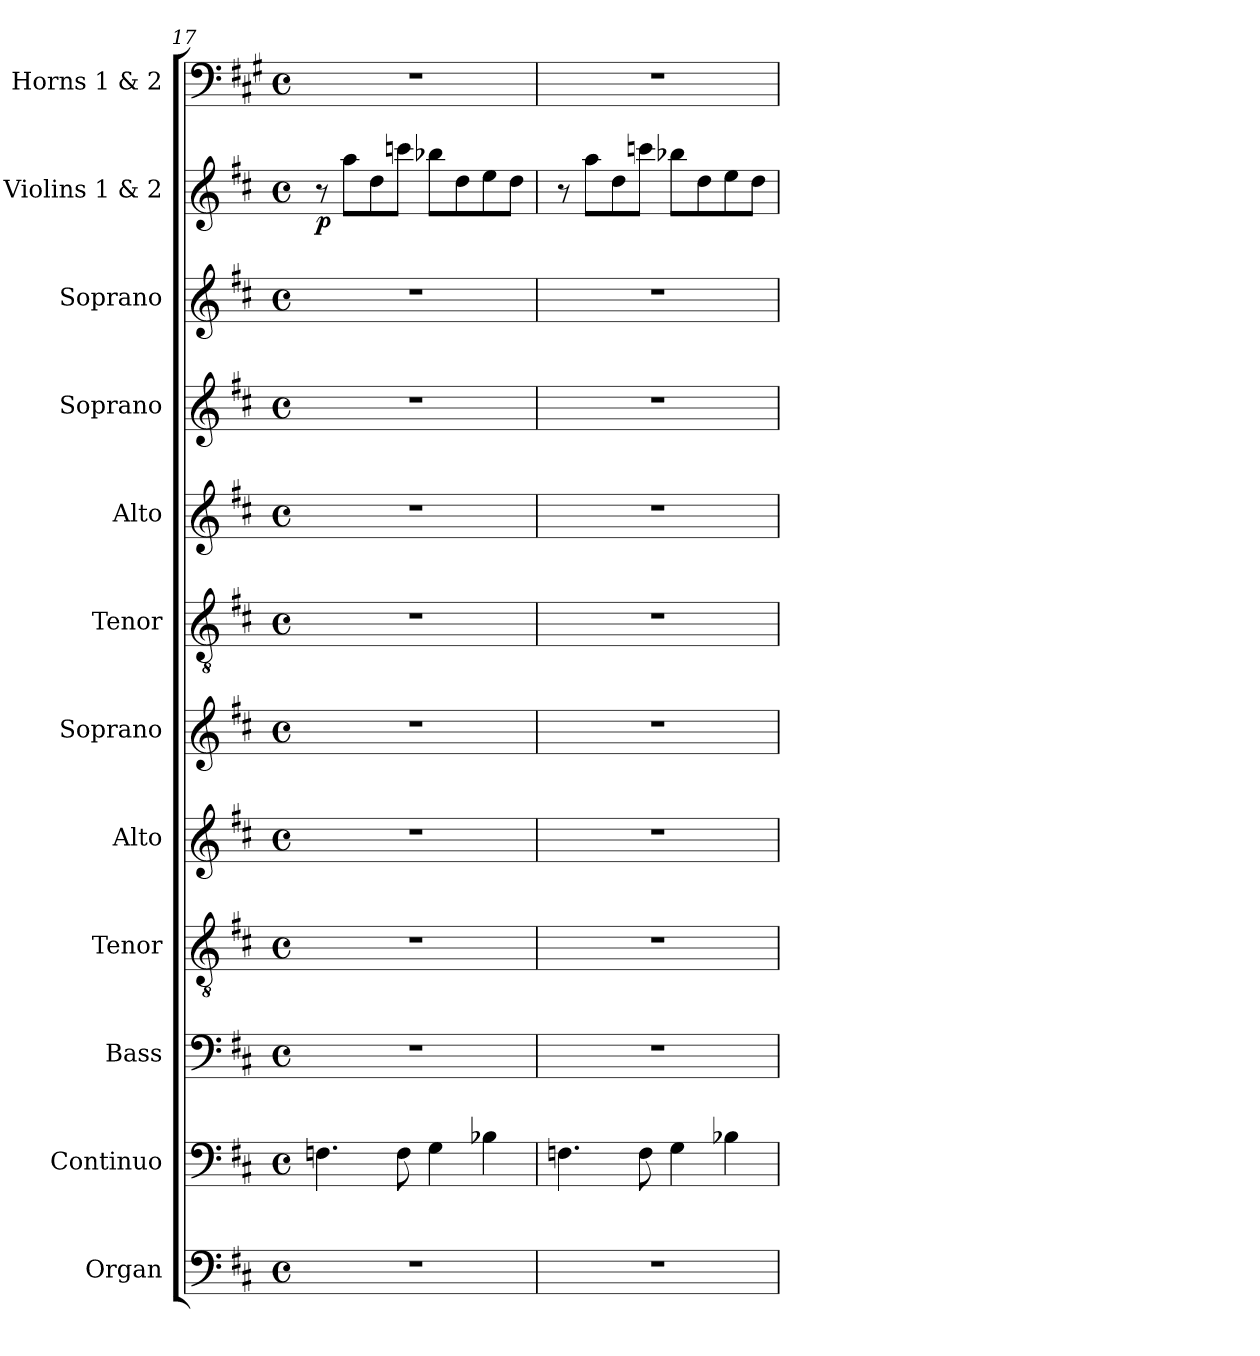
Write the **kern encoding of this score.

**kern	**kern	**kern	**kern	**kern	**kern	**kern	**kern	**kern	**kern	**kern	**dynam	**kern
*part12	*part11	*part10	*part9	*part8	*part7	*part6	*part5	*part4	*part3	*part2	*part2	*part1
*staff12	*staff11	*staff10	*staff9	*staff8	*staff7	*staff6	*staff5	*staff4	*staff3	*staff2	*staff2	*staff1
*I"Organ	*I"Continuo	*I"Bass	*I"Tenor	*I"Alto	*I"Soprano	*I"Tenor	*I"Alto	*I"Soprano	*I"Soprano	*I"Violins 1 & 2	*	*I"Horns 1 & 2
*I'Org.	*I'Cont.	*I'B.	*I'T.	*I'A.	*I'S.	*I'T.	*I'A.	*I'S.	*I'S.	*I'Vlns	*	*I'Hns.
*clefF4	*clefF4	*clefF4	*clefGv2	*clefG2	*clefG2	*clefGv2	*clefG2	*clefG2	*clefG2	*clefG2	*	*clefF4
*	*	*	*ITrd7c12	*	*	*ITrd7c12	*	*	*	*	*	*ITrd4c7
*k[f#c#]	*k[f#c#]	*k[f#c#]	*k[f#c#]	*k[f#c#]	*k[f#c#]	*k[f#c#]	*k[f#c#]	*k[f#c#]	*k[f#c#]	*k[f#c#]	*	*k[f#c#]
*D:	*D:	*D:	*D:	*D:	*D:	*D:	*D:	*D:	*D:	*D:	*	*D:
*M4/4	*M4/4	*M4/4	*M4/4	*M4/4	*M4/4	*M4/4	*M4/4	*M4/4	*M4/4	*M4/4	*	*M4/4
*met(c)	*met(c)	*met(c)	*met(c)	*met(c)	*met(c)	*met(c)	*met(c)	*met(c)	*met(c)	*met(c)	*	*met(c)
=17	=17	=17	=17	=17	=17	=17	=17	=17	=17	=17	=17	=17
1r	4.Fni\	1r	1r	1r	1r	1r	1r	1r	1r	8r	p	1r
.	.	.	.	.	.	.	.	.	.	8aai\L	.	.
.	.	.	.	.	.	.	.	.	.	8ddi\	.	.
.	8Fi\	.	.	.	.	.	.	.	.	8cccni\J	.	.
.	4Gi\	.	.	.	.	.	.	.	.	8bb-Xi\L	.	.
.	.	.	.	.	.	.	.	.	.	8ddi\	.	.
.	4B-Xi\	.	.	.	.	.	.	.	.	8eei\	.	.
.	.	.	.	.	.	.	.	.	.	8ddi\J	.	.
=18	=18	=18	=18	=18	=18	=18	=18	=18	=18	=18	=18	=18
1r	4.Fni\	1r	1r	1r	1r	1r	1r	1r	1r	8r	.	1r
.	.	.	.	.	.	.	.	.	.	8aai\L	.	.
.	.	.	.	.	.	.	.	.	.	8ddi\	.	.
.	8Fi\	.	.	.	.	.	.	.	.	8cccni\J	.	.
.	4Gi\	.	.	.	.	.	.	.	.	8bb-Xi\L	.	.
.	.	.	.	.	.	.	.	.	.	8ddi\	.	.
.	4B-Xi\	.	.	.	.	.	.	.	.	8eei\	.	.
.	.	.	.	.	.	.	.	.	.	8ddi\J	.	.
=	=	=	=	=	=	=	=	=	=	=	=	=
*-	*-	*-	*-	*-	*-	*-	*-	*-	*-	*-	*-	*-
